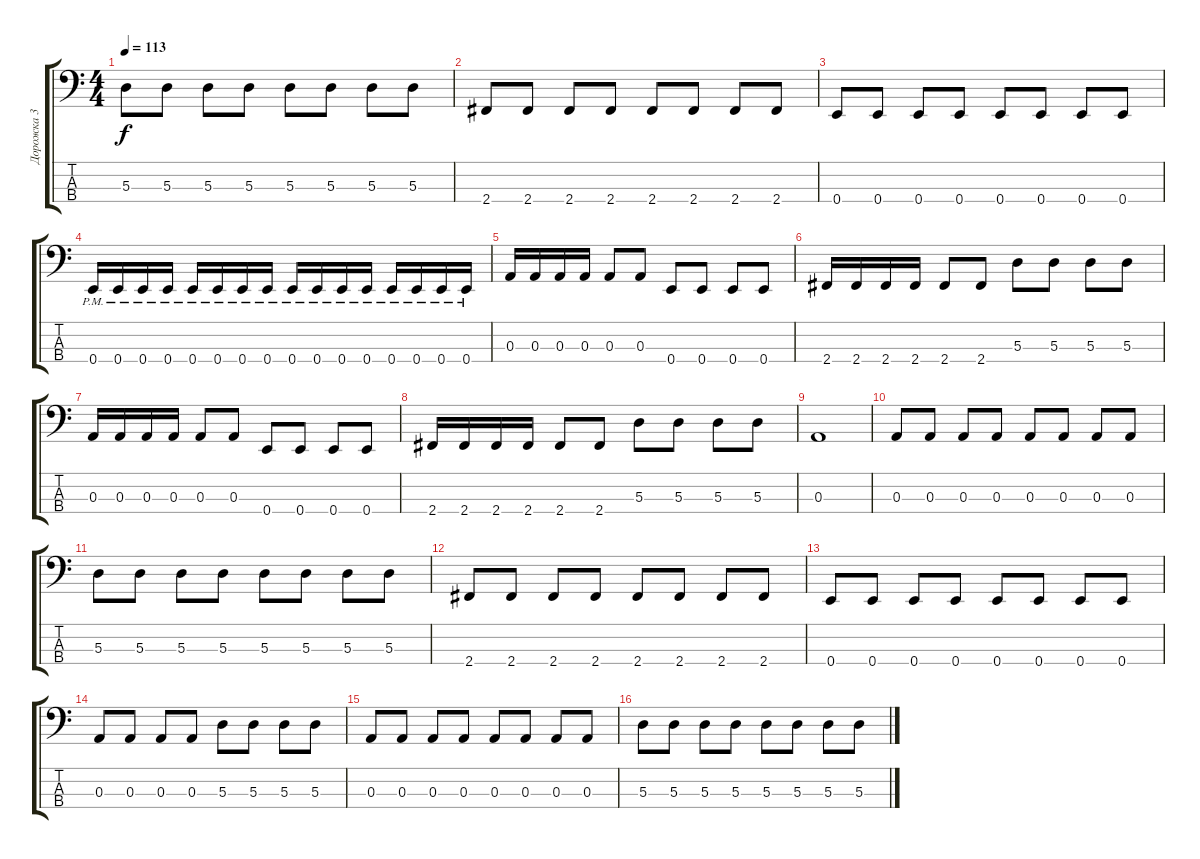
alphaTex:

\track ("Дорожка 3" "Дорожка 3") {instrument electricbassfinger}
\staff {score tabs}
\tuning (G2 D2 A1 E1) {hide}
\ts (4 4)
\tempo 113
\clef f4
\ks c
5.3.8{dy f} 5.3.8 5.3.8 5.3.8 5.3.8 5.3.8 5.3.8 5.3.8 |
2.4.8 2.4.8 2.4.8 2.4.8 2.4.8 2.4.8 2.4.8 2.4.8 |
0.4.8 0.4.8 0.4.8 0.4.8 0.4.8 0.4.8 0.4.8 0.4.8 |
0.4{pm}.16 0.4{pm}.16 0.4{pm}.16 0.4{pm}.16 0.4{pm}.16 0.4{pm}.16 0.4{pm}.16 0.4{pm}.16 0.4{pm}.16 0.4{pm}.16 0.4{pm}.16 0.4{pm}.16 0.4{pm}.16 0.4{pm}.16 0.4{pm}.16 0.4{pm}.16 |
0.3.16 0.3.16 0.3.16 0.3.16 0.3.8 0.3.8 0.4.8 0.4.8 0.4.8 0.4.8 |
2.4.16 2.4.16 2.4.16 2.4.16 2.4.8 2.4.8 5.3.8 5.3.8 5.3.8 5.3.8 |
0.3.16 0.3.16 0.3.16 0.3.16 0.3.8 0.3.8 0.4.8 0.4.8 0.4.8 0.4.8 |
2.4.16 2.4.16 2.4.16 2.4.16 2.4.8 2.4.8 5.3.8 5.3.8 5.3.8 5.3.8 |
0.3.1 |
0.3.8 0.3.8 0.3.8 0.3.8 0.3.8 0.3.8 0.3.8 0.3.8 |
5.3.8 5.3.8 5.3.8 5.3.8 5.3.8 5.3.8 5.3.8 5.3.8 |
2.4.8 2.4.8 2.4.8 2.4.8 2.4.8 2.4.8 2.4.8 2.4.8 |
0.4.8 0.4.8 0.4.8 0.4.8 0.4.8 0.4.8 0.4.8 0.4.8 |
0.3.8 0.3.8 0.3.8 0.3.8 5.3.8 5.3.8 5.3.8 5.3.8 |
0.3.8 0.3.8 0.3.8 0.3.8 0.3.8 0.3.8 0.3.8 0.3.8 |
5.3.8 5.3.8 5.3.8 5.3.8 5.3.8 5.3.8 5.3.8 5.3.8
